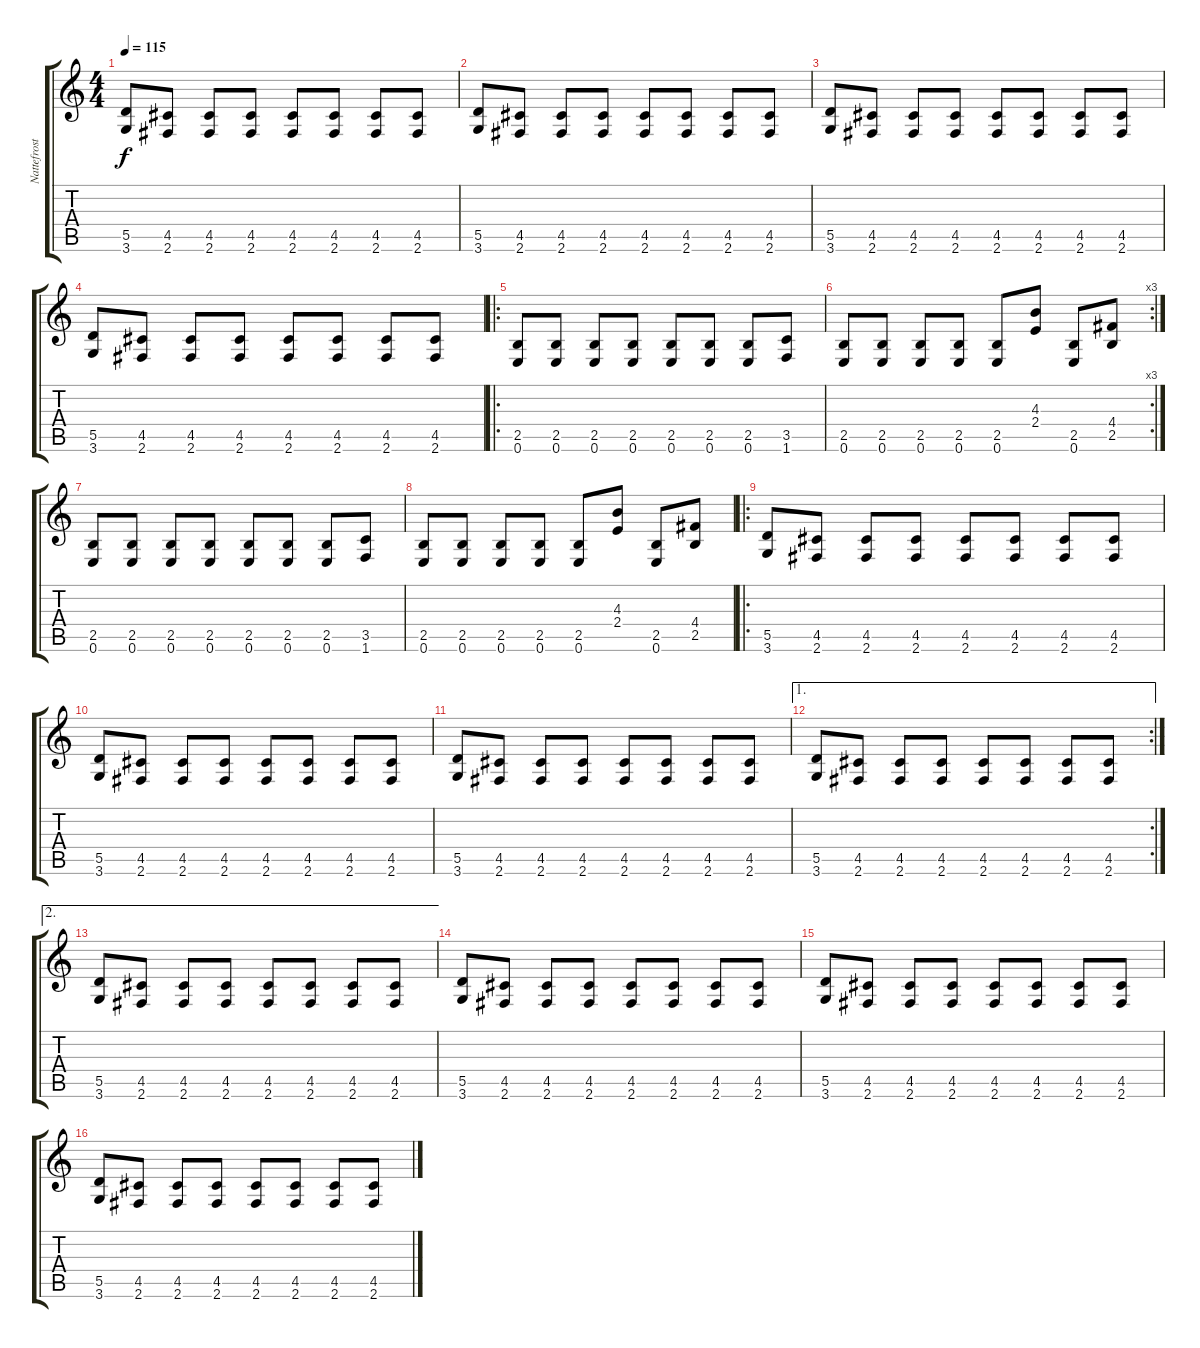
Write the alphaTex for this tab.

\track ("Nattefrost" "Nattefrost") {instrument distortionguitar}
\staff {score tabs}
\tuning (E4 B3 G3 D3 A2 E2) {hide}
\ts (4 4)
\tempo 115
\clef g2
\ks c
(5.5 3.6).8{dy f} (4.5 2.6).8 (4.5 2.6).8 (4.5 2.6).8 (4.5 2.6).8 (4.5 2.6).8 (4.5 2.6).8 (4.5 2.6).8 |
(5.5 3.6).8 (4.5 2.6).8 (4.5 2.6).8 (4.5 2.6).8 (4.5 2.6).8 (4.5 2.6).8 (4.5 2.6).8 (4.5 2.6).8 |
(5.5 3.6).8 (4.5 2.6).8 (4.5 2.6).8 (4.5 2.6).8 (4.5 2.6).8 (4.5 2.6).8 (4.5 2.6).8 (4.5 2.6).8 |
(5.5 3.6).8 (4.5 2.6).8 (4.5 2.6).8 (4.5 2.6).8 (4.5 2.6).8 (4.5 2.6).8 (4.5 2.6).8 (4.5 2.6).8 |
\ro
(2.5 0.6).8 (2.5 0.6).8 (2.5 0.6).8 (2.5 0.6).8 (2.5 0.6).8 (2.5 0.6).8 (2.5 0.6).8 (3.5 1.6).8 |
\rc 3
(2.5 0.6).8 (2.5 0.6).8 (2.5 0.6).8 (2.5 0.6).8 (2.5 0.6).8 (4.3 2.4).8 (2.5 0.6).8 (4.4 2.5).8 |
(2.5 0.6).8 (2.5 0.6).8 (2.5 0.6).8 (2.5 0.6).8 (2.5 0.6).8 (2.5 0.6).8 (2.5 0.6).8 (3.5 1.6).8 |
(2.5 0.6).8 (2.5 0.6).8 (2.5 0.6).8 (2.5 0.6).8 (2.5 0.6).8 (4.3 2.4).8 (2.5 0.6).8 (4.4 2.5).8 |
\ro
(5.5 3.6).8 (4.5 2.6).8 (4.5 2.6).8 (4.5 2.6).8 (4.5 2.6).8 (4.5 2.6).8 (4.5 2.6).8 (4.5 2.6).8 |
(5.5 3.6).8 (4.5 2.6).8 (4.5 2.6).8 (4.5 2.6).8 (4.5 2.6).8 (4.5 2.6).8 (4.5 2.6).8 (4.5 2.6).8 |
(5.5 3.6).8 (4.5 2.6).8 (4.5 2.6).8 (4.5 2.6).8 (4.5 2.6).8 (4.5 2.6).8 (4.5 2.6).8 (4.5 2.6).8 |
\ae 1
\rc 2
(5.5 3.6).8 (4.5 2.6).8 (4.5 2.6).8 (4.5 2.6).8 (4.5 2.6).8 (4.5 2.6).8 (4.5 2.6).8 (4.5 2.6).8 |
\ae 2
(5.5 3.6).8 (4.5 2.6).8 (4.5 2.6).8 (4.5 2.6).8 (4.5 2.6).8 (4.5 2.6).8 (4.5 2.6).8 (4.5 2.6).8 |
(5.5 3.6).8 (4.5 2.6).8 (4.5 2.6).8 (4.5 2.6).8 (4.5 2.6).8 (4.5 2.6).8 (4.5 2.6).8 (4.5 2.6).8 |
(5.5 3.6).8 (4.5 2.6).8 (4.5 2.6).8 (4.5 2.6).8 (4.5 2.6).8 (4.5 2.6).8 (4.5 2.6).8 (4.5 2.6).8 |
(5.5 3.6).8 (4.5 2.6).8 (4.5 2.6).8 (4.5 2.6).8 (4.5 2.6).8 (4.5 2.6).8 (4.5 2.6).8 (4.5 2.6).8
